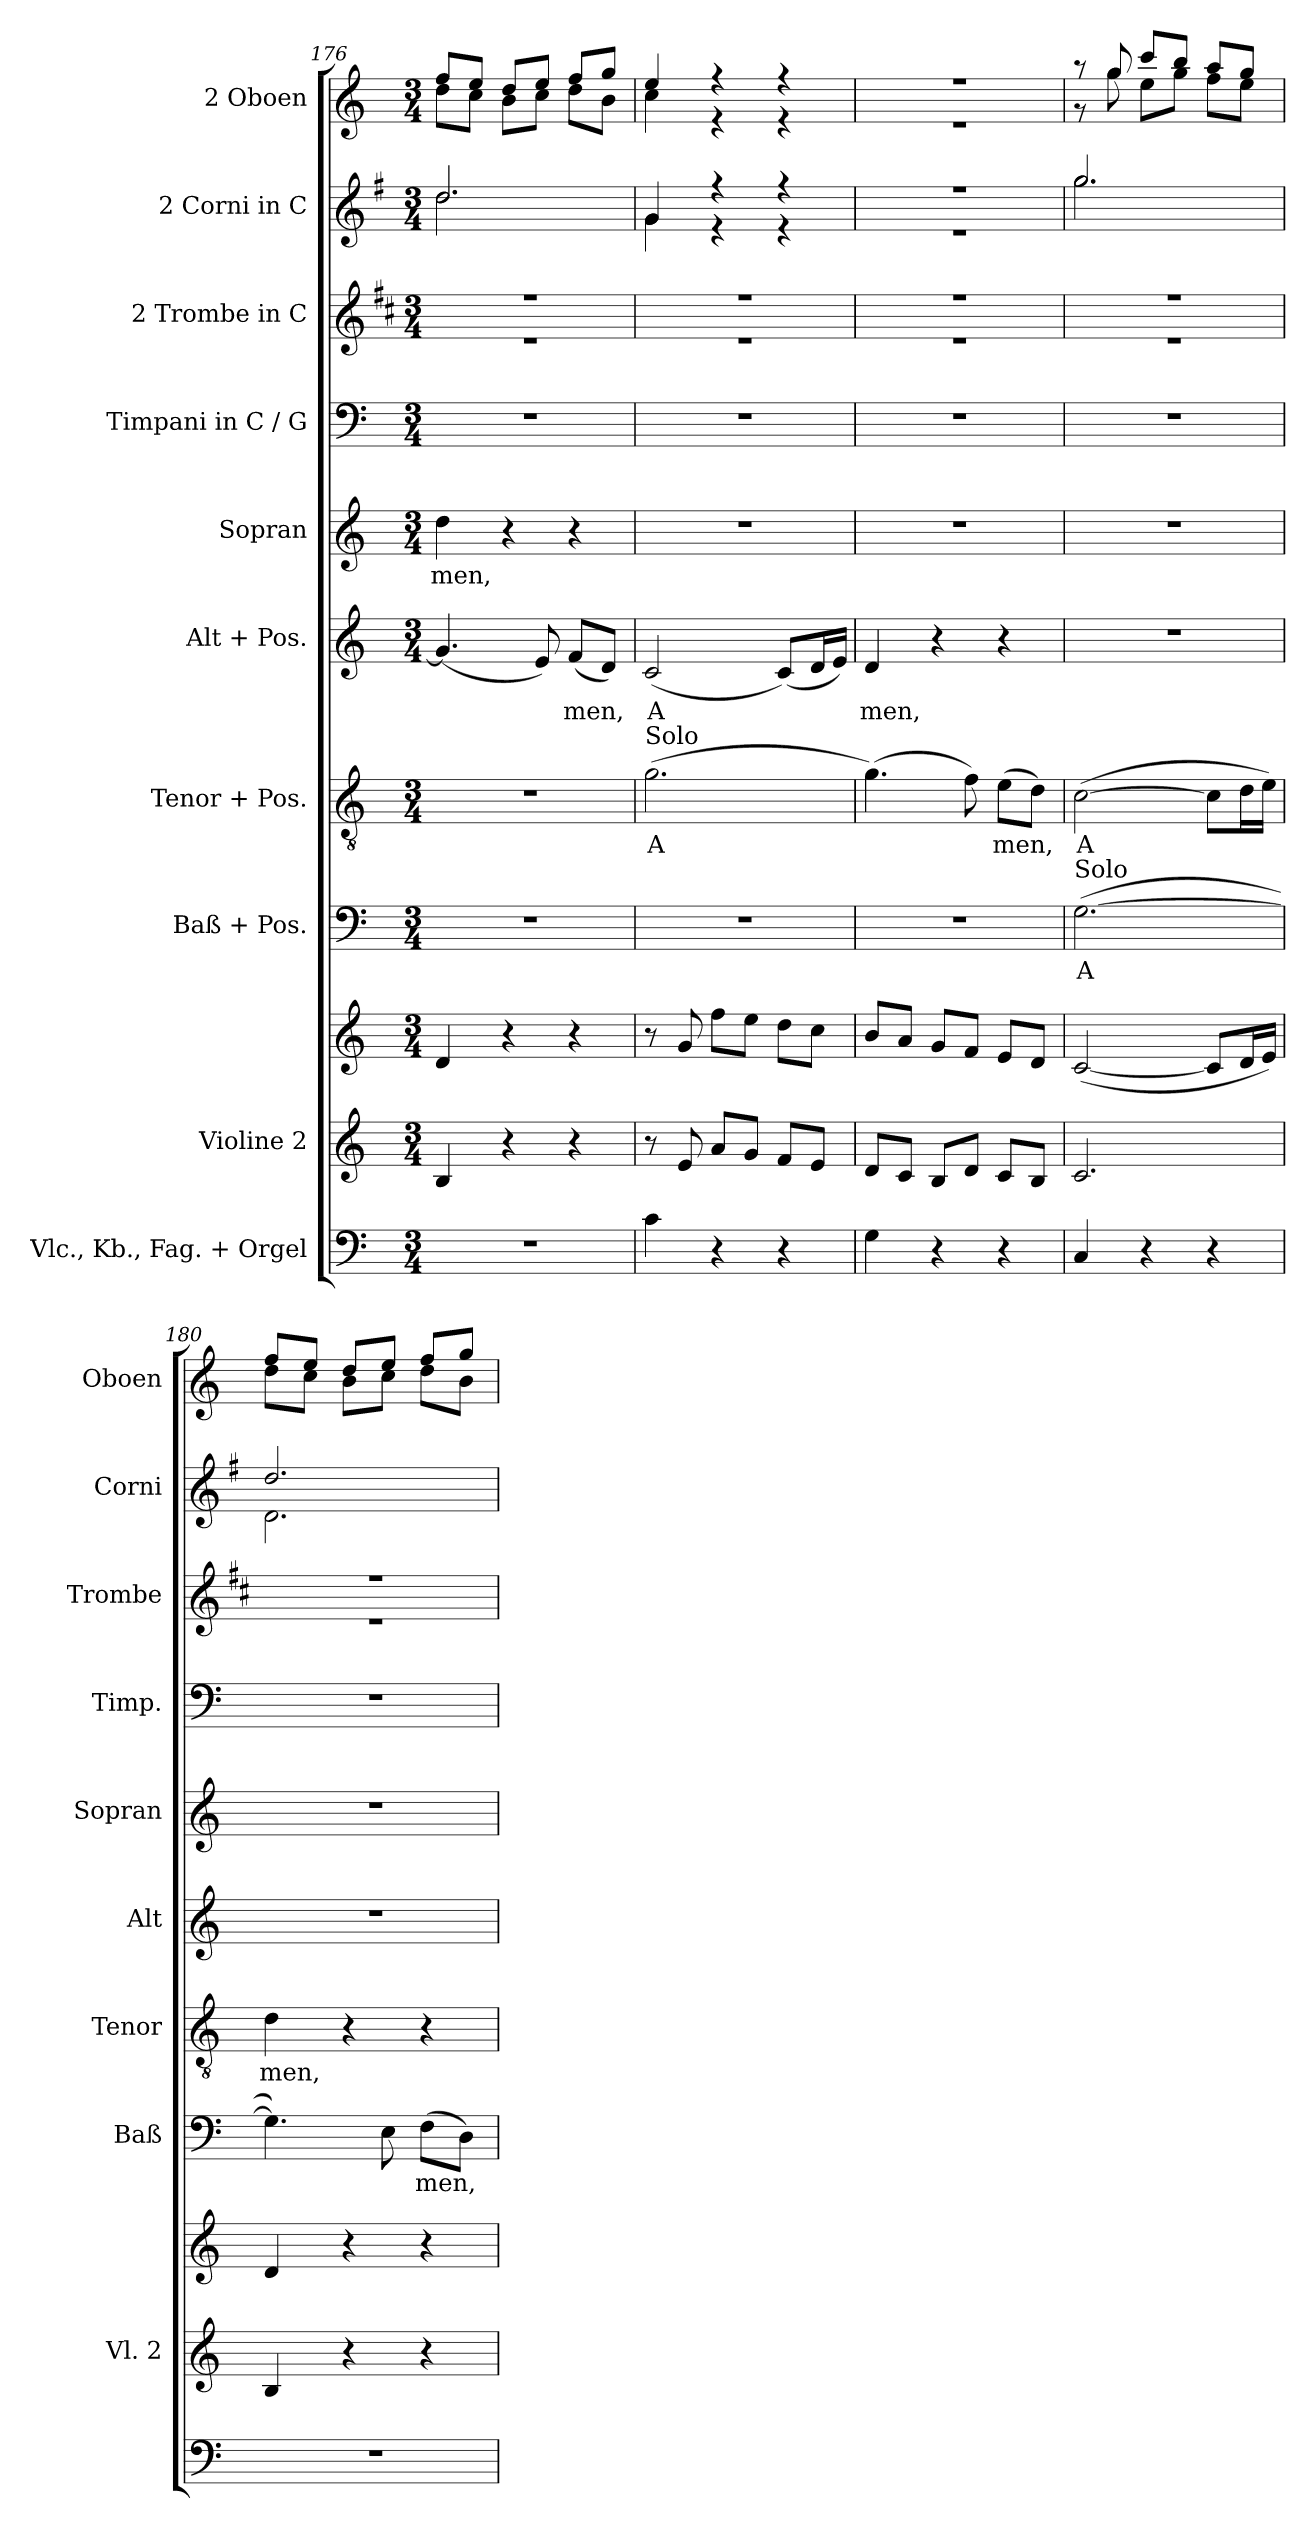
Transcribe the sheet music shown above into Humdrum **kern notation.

**kern	**kern	**kern	**kern	**text	**kern	**text	**kern	**text	**kern	**text	**kern	**kern	**kern	**kern
*part10	*part9	*part9	*part8	*part8	*part7	*part7	*part6	*part6	*part5	*part5	*part4	*part3	*part2	*part1
*staff11	*staff10	*staff9	*staff8	*staff8	*staff7	*staff7	*staff6	*staff6	*staff5	*staff5	*staff4	*staff3	*staff2	*staff1
*I"Vlc., Kb., Fag. + Orgel	*I"Violine 2	*	*I"Baß + Pos.	*	*I"Tenor + Pos.	*	*I"Alt + Pos.	*	*I"Sopran	*	*I"Timpani in C / G	*I"2 Trombe in C	*I"2 Corni in C	*I"2 Oboen
*	*I'Vl. 2	*	*I'Baß	*	*I'Tenor	*	*I'Alt	*	*I'Sopran	*	*I'Timp.	*I'Trombe	*I'Corni	*I'Oboen
*clefF4	*clefG2	*clefG2	*clefF4	*	*clefGv2	*	*clefG2	*	*clefG2	*	*clefF4	*clefG2	*clefG2	*clefG2
*	*	*	*	*	*	*	*	*	*	*	*	*ITrd1c2	*ITrd4c7	*
*k[]	*k[]	*k[]	*k[]	*	*k[]	*	*k[]	*	*k[]	*	*k[]	*k[]	*k[]	*k[]
*M3/4	*M3/4	*M3/4	*M3/4	*	*M3/4	*	*M3/4	*	*M3/4	*	*M3/4	*M3/4	*M3/4	*M3/4
=176	=176	=176	=176	=176	=176	=176	=176	=176	=176	=176	=176	=176	=176	=176
!	!	!	!	!	!	!	!	!	!	!LO:LY:b	!	!	!	!
*	*	*	*	*	*	*	*	*	*	*	*	*^	*^	*^
2.r	4B/	4d/	2.r	.	2.r	.	(<4.g/]	.	4dd\	men,	2.r	2.r	2.r	2.g/	2.g\	8ff/L	8dd\L
.	.	.	.	.	.	.	.	.	.	.	.	.	.	.	.	8ee/J	8cc\J
.	4r	4r	.	.	.	.	.	.	4r	.	.	.	.	.	.	8dd/L	8b\L
.	.	.	.	.	.	.	8e/)	.	.	.	.	.	.	.	.	8ee/J	8cc\J
!	!	!	!	!	!	!	!	!LO:LY:b	!	!	!	!	!	!	!	!	!
.	4r	4r	.	.	.	.	(<8f/L	men,	4r	.	.	.	.	.	.	8ff/L	8dd\L
.	.	.	.	.	.	.	8d/J)	.	.	.	.	.	.	.	.	8gg/J	8b\J
=177	=177	=177	=177	=177	=177	=177	=177	=177	=177	=177	=177	=177	=177	=177	=177	=177	=177
!	!	!	!	!	!LO:TX:a:t=Solo	!	!	!	!	!	!	!	!	!	!	!	!
!	!	!	!	!	!	!LO:LY:b	!	!LO:LY:b	!	!	!	!	!	!	!	!	!
4c\	8r	8r	2.r	.	(>2.g\	A	(<2c/	A	2.r	.	2.r	2.r	2.r	4c/	4c\	4ee/	4cc\
.	8e/	8g/	.	.	.	.	.	.	.	.	.	.	.	.	.	.	.
4r	8a/L	8ff\L	.	.	.	.	.	.	.	.	.	.	.	4r	4r	4r	4r
.	8g/J	8ee\J	.	.	.	.	.	.	.	.	.	.	.	.	.	.	.
4r	8f/L	8dd\L	.	.	.	.	(<8c/L)	.	.	.	.	.	.	4r	4r	4r	4r
.	8e/J	8cc\J	.	.	.	.	16d/L	.	.	.	.	.	.	.	.	.	.
.	.	.	.	.	.	.	16e/JJ)	.	.	.	.	.	.	.	.	.	.
=178	=178	=178	=178	=178	=178	=178	=178	=178	=178	=178	=178	=178	=178	=178	=178	=178	=178
!	!	!	!	!	!	!	!	!LO:LY:b	!	!	!	!	!	!	!	!	!
4G\	8d/L	8b/L	2.r	.	(>4.g\)	.	4d/	men,	2.r	.	2.r	2.r	2.r	2.r	2.r	2.r	2.r
.	8c/J	8a/J	.	.	.	.	.	.	.	.	.	.	.	.	.	.	.
4r	8B/L	8g/L	.	.	.	.	4r	.	.	.	.	.	.	.	.	.	.
.	8d/J	8f/J	.	.	8f\)	.	.	.	.	.	.	.	.	.	.	.	.
!	!	!	!	!	!	!LO:LY:b	!	!	!	!	!	!	!	!	!	!	!
4r	8c/L	8e/L	.	.	(>8e\L	men,	4r	.	.	.	.	.	.	.	.	.	.
.	8B/J	8d/J	.	.	8d\J)	.	.	.	.	.	.	.	.	.	.	.	.
=179	=179	=179	=179	=179	=179	=179	=179	=179	=179	=179	=179	=179	=179	=179	=179	=179	=179
!	!	!	!LO:TX:a:t=Solo	!	!	!	!	!	!	!	!	!	!	!	!	!	!
!	!	!	!	!LO:LY:b	!	!LO:LY:b	!	!	!	!	!	!	!	!	!	!	!
4C/	2.c/	(<[2c/	(<[2.G\	A	(>[2c\	A	2.r	.	2.r	.	2.r	2.r	2.r	2.cc/	2.cc\	8r	8r
.	.	.	.	.	.	.	.	.	.	.	.	.	.	.	.	8gg/	8gg\
4r	.	.	.	.	.	.	.	.	.	.	.	.	.	.	.	8ccc/L	8ee\L
.	.	.	.	.	.	.	.	.	.	.	.	.	.	.	.	8bb/J	8gg\J
4r	.	8c/L]	.	.	8c\L]	.	.	.	.	.	.	.	.	.	.	8aa/L	8ff\L
.	.	16d/L	.	.	16d\L	.	.	.	.	.	.	.	.	.	.	8gg/J	8ee\J
.	.	16e/JJ)	.	.	16e\JJ)	.	.	.	.	.	.	.	.	.	.	.	.
=180	=180	=180	=180	=180	=180	=180	=180	=180	=180	=180	=180	=180	=180	=180	=180	=180	=180
!	!	!	!	!	!	!LO:LY:b	!	!	!	!	!	!	!	!	!	!	!
2.r	4B/	4d/	4.G\])	.	4d\	men,	2.r	.	2.r	.	2.r	2.r	2.r	2.g/	2.G\	8ff/L	8dd\L
.	.	.	.	.	.	.	.	.	.	.	.	.	.	.	.	8ee/J	8cc\J
.	4r	4r	.	.	4r	.	.	.	.	.	.	.	.	.	.	8dd/L	8b\L
.	.	.	8E\	.	.	.	.	.	.	.	.	.	.	.	.	8ee/J	8cc\J
!	!	!	!	!LO:LY:b	!	!	!	!	!	!	!	!	!	!	!	!	!
.	4r	4r	(>8F\L	men,	4r	.	.	.	.	.	.	.	.	.	.	8ff/L	8dd\L
.	.	.	8D\J)	.	.	.	.	.	.	.	.	.	.	.	.	8gg/J	8b\J
*	*	*	*	*	*	*	*	*	*	*	*	*v	*v	*	*	*v	*v
*	*	*	*	*	*	*	*	*	*	*	*	*	*v	*v	*
=	=	=	=	=	=	=	=	=	=	=	=	=	=	=
*-	*-	*-	*-	*-	*-	*-	*-	*-	*-	*-	*-	*-	*-	*-
